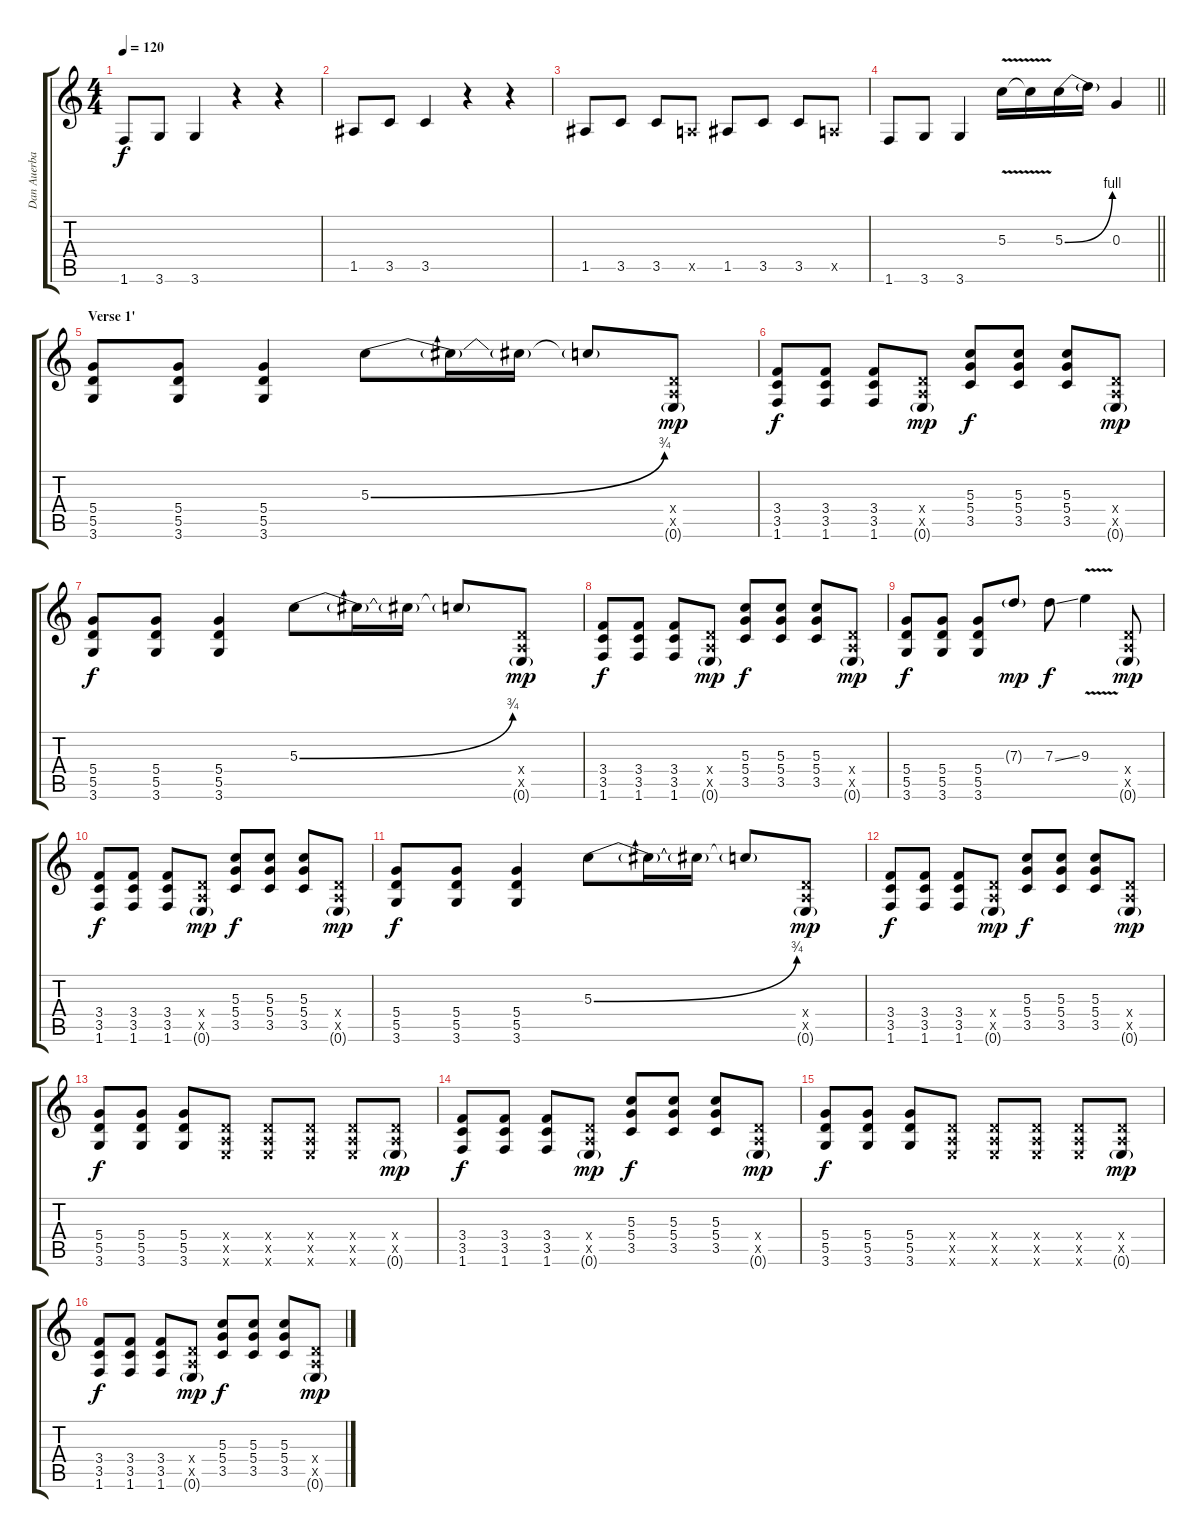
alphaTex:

\track ("Dan Auerbach (Guitar)" "Dan Auerba") {instrument overdrivenguitar}
\staff {score tabs}
\tuning (E4 B3 G3 D3 A2 E2) {hide}
\ts (4 4)
\tempo 120
\clef g2
\ks c
1.6.8{dy f} 3.6.8 3.6.4 r.4 r.4 |
1.5.8 3.5.8 3.5.4 r.4 r.4 |
1.5.8 3.5.8 3.5.8 0.5{x}.8 1.5.8 3.5.8 3.5.8 0.5{x}.8 |
\barLineRight lightlight
1.6.8 3.6.8 3.6.4 5.3{v}.16 5.3{t}.16 5.3{be (bend 0 0 60 4)}.16 5.3{t}.16 0.3.4 |
\section ("" "Verse 1'")
(5.4 5.5 3.6).8{instrument overdrivenguitar} (5.4 5.5 3.6).8 (5.4 5.5 3.6).4 5.3{be (bend 0 0 60 3)}.8 5.3{t}.16 5.3{t}.16 5.3{t}.8 (0.4{x} 0.5{x} 0.6{g}).8{dy mp} |
(3.4 3.5 1.6).8{dy f} (3.4 3.5 1.6).8 (3.4 3.5 1.6).8 (0.4{x} 0.5{x} 0.6{g}).8{dy mp} (5.3 5.4 3.5).8{dy f} (5.3 5.4 3.5).8 (5.3 5.4 3.5).8 (0.4{x} 0.5{x} 0.6{g}).8{dy mp} |
(5.4 5.5 3.6).8{dy f} (5.4 5.5 3.6).8 (5.4 5.5 3.6).4 5.3{be (bend 0 0 60 3)}.8 5.3{t}.16 5.3{t}.16 5.3{t}.8 (0.4{x} 0.5{x} 0.6{g}).8{dy mp} |
(3.4 3.5 1.6).8{dy f} (3.4 3.5 1.6).8 (3.4 3.5 1.6).8 (0.4{x} 0.5{x} 0.6{g}).8{dy mp} (5.3 5.4 3.5).8{dy f} (5.3 5.4 3.5).8 (5.3 5.4 3.5).8 (0.4{x} 0.5{x} 0.6{g}).8{dy mp} |
(5.4 5.5 3.6).8{dy f} (5.4 5.5 3.6).8 (5.4 5.5 3.6).8 7.3{g}.8{dy mp} 7.3{ss}.8{dy f} 9.3{v}.4 (0.4{x} 0.5{x} 0.6{g}).8{dy mp} |
(3.4 3.5 1.6).8{dy f} (3.4 3.5 1.6).8 (3.4 3.5 1.6).8 (0.4{x} 0.5{x} 0.6{g}).8{dy mp} (5.3 5.4 3.5).8{dy f} (5.3 5.4 3.5).8 (5.3 5.4 3.5).8 (0.4{x} 0.5{x} 0.6{g}).8{dy mp} |
(5.4 5.5 3.6).8{dy f} (5.4 5.5 3.6).8 (5.4 5.5 3.6).4 5.3{be (bend 0 0 60 3)}.8 5.3{t}.16 5.3{t}.16 5.3{t}.8 (0.4{x} 0.5{x} 0.6{g}).8{dy mp} |
(3.4 3.5 1.6).8{dy f} (3.4 3.5 1.6).8 (3.4 3.5 1.6).8 (0.4{x} 0.5{x} 0.6{g}).8{dy mp} (5.3 5.4 3.5).8{dy f} (5.3 5.4 3.5).8 (5.3 5.4 3.5).8 (0.4{x} 0.5{x} 0.6{g}).8{dy mp} |
(5.4 5.5 3.6).8{dy f} (5.4 5.5 3.6).8 (5.4 5.5 3.6).8 (0.4{x} 0.5{x} 0.6{x}).8 (0.4{x} 0.5{x} 0.6{x}).8 (0.4{x} 0.5{x} 0.6{x}).8 (0.4{x} 0.5{x} 0.6{x}).8 (0.4{x} 0.5{x} 0.6{g}).8{dy mp} |
(3.4 3.5 1.6).8{dy f} (3.4 3.5 1.6).8 (3.4 3.5 1.6).8 (0.4{x} 0.5{x} 0.6{g}).8{dy mp} (5.3 5.4 3.5).8{dy f} (5.3 5.4 3.5).8 (5.3 5.4 3.5).8 (0.4{x} 0.5{x} 0.6{g}).8{dy mp} |
(5.4 5.5 3.6).8{dy f} (5.4 5.5 3.6).8 (5.4 5.5 3.6).8 (0.4{x} 0.5{x} 0.6{x}).8 (0.4{x} 0.5{x} 0.6{x}).8 (0.4{x} 0.5{x} 0.6{x}).8 (0.4{x} 0.5{x} 0.6{x}).8 (0.4{x} 0.5{x} 0.6{g}).8{dy mp} |
(3.4 3.5 1.6).8{dy f} (3.4 3.5 1.6).8 (3.4 3.5 1.6).8 (0.4{x} 0.5{x} 0.6{g}).8{dy mp} (5.3 5.4 3.5).8{dy f} (5.3 5.4 3.5).8 (5.3 5.4 3.5).8 (0.4{x} 0.5{x} 0.6{g}).8{dy mp}
